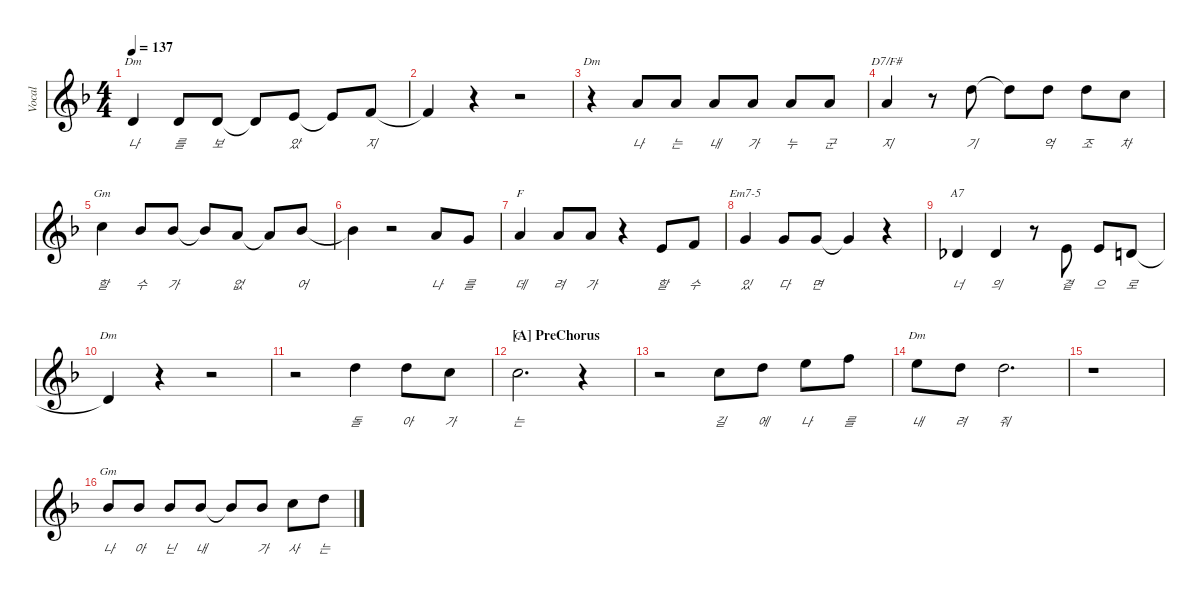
\defaultSystemsLayout 4
\hideDynamics
\bracketExtendMode nobrackets
\track ("Singer" "Vocal") {defaultSystemsLayout 4 instrument voiceoohs}
\staff {score}
\tuning (E4 B3 G3 D3 A2 E2)
\chord ("Dm" x x x x x x)
\chord ("Dm" x 3 x x x x) {showdiagram false showfingering false}
\chord ("D7/F#" 5 x x x x x) {showdiagram false showfingering false}
\chord ("Gm" 8 x x x x x) {firstfret 8 showdiagram false showfingering false}
\chord ("Gm" 6 x x x x x) {firstfret 6 showdiagram false showfingering false}
\chord ("F" 5 x x x x x) {showdiagram false showfingering false}
\chord ("Em7-5" 3 x x x x x) {showdiagram false showfingering false}
\chord ("A7" x 2 x x x x) {showdiagram false showfingering false}
\chord ("C" 8 x x x x x) {firstfret 8 showdiagram false showfingering false}
\chord ("Dm" 12 x x x x x) {firstfret 12 showdiagram false showfingering false}
\ts (4 4)
\tempo 137
\clef g2
\ks f
3.2{acc forcenatural}.4{ch "Dm" lyrics (0 "나") lyrics (1 "") lyrics (2 "") lyrics (3 "") lyrics (4 "") dy mf beam Up} 3.2{acc forcenatural}.8{lyrics (0 "를") lyrics (1 "") lyrics (2 "") lyrics (3 "") lyrics (4 "") beam Up} 3.2{acc forcenatural}.8{lyrics (0 "보") lyrics (1 "") lyrics (2 "") lyrics (3 "") lyrics (4 "") beam Up} 3.2{t acc forcenatural}.8{beam Up} 0.1{acc forcenatural}.8{lyrics (0 "았") lyrics (1 "") lyrics (2 "") lyrics (3 "") lyrics (4 "") beam Up} 0.1{t acc forcenatural}.8{beam Up} 1.1{acc forcenatural}.8{lyrics (0 "지") lyrics (1 "") lyrics (2 "") lyrics (3 "") lyrics (4 "") beam Up} |
1.1{t acc forcenatural}.4{beam Up} r.4{beam Down} r.2{beam Down} |
r.4{ch "Dm" beam Down} 5.1{acc forcenatural}.8{lyrics (0 "나") lyrics (1 "") lyrics (2 "") lyrics (3 "") lyrics (4 "") beam Up} 5.1{acc forcenatural}.8{lyrics (0 "는") lyrics (1 "") lyrics (2 "") lyrics (3 "") lyrics (4 "") beam Up} 5.1{acc forcenatural}.8{lyrics (0 "내") lyrics (1 "") lyrics (2 "") lyrics (3 "") lyrics (4 "") beam Up} 5.1{acc forcenatural}.8{lyrics (0 "가") lyrics (1 "") lyrics (2 "") lyrics (3 "") lyrics (4 "") beam Up} 5.1{acc forcenatural}.8{lyrics (0 "누") lyrics (1 "") lyrics (2 "") lyrics (3 "") lyrics (4 "") beam Up} 5.1{acc forcenatural}.8{lyrics (0 "군") lyrics (1 "") lyrics (2 "") lyrics (3 "") lyrics (4 "") beam Up} |
5.1{acc forcenatural}.4{ch "D7/F#" lyrics (0 "지") lyrics (1 "") lyrics (2 "") lyrics (3 "") lyrics (4 "") beam Up} r.8{beam Down} 10.1{acc forcenatural}.8{lyrics (0 "기") lyrics (1 "") lyrics (2 "") lyrics (3 "") lyrics (4 "") beam Down} 10.1{t acc forcenatural}.8{beam Down} 10.1{acc forcenatural}.8{lyrics (0 "억") lyrics (1 "") lyrics (2 "") lyrics (3 "") lyrics (4 "") beam Down} 10.1{acc forcenatural}.8{lyrics (0 "조") lyrics (1 "") lyrics (2 "") lyrics (3 "") lyrics (4 "") beam Down} 8.1{acc forcenatural}.8{lyrics (0 "차") lyrics (1 "") lyrics (2 "") lyrics (3 "") lyrics (4 "") beam Down} |
8.1{acc forcenatural}.4{ch "Gm" lyrics (0 "할") lyrics (1 "") lyrics (2 "") lyrics (3 "") lyrics (4 "") beam Down} 6.1{acc b}.8{lyrics (0 "수") lyrics (1 "") lyrics (2 "") lyrics (3 "") lyrics (4 "") beam Up} 6.1{acc b}.8{lyrics (0 "가") lyrics (1 "") lyrics (2 "") lyrics (3 "") lyrics (4 "") beam Up} 6.1{t acc b}.8{beam Up} 5.1{acc forcenatural}.8{lyrics (0 "없") lyrics (1 "") lyrics (2 "") lyrics (3 "") lyrics (4 "") beam Up} 5.1{t acc forcenatural}.8{beam Up} 6.1{acc b}.8{lyrics (0 "어") lyrics (1 "") lyrics (2 "") lyrics (3 "") lyrics (4 "") beam Up} |
6.1{t acc b}.4{beam Down} r.2{beam Down} 5.1{acc forcenatural}.8{lyrics (0 "나") lyrics (1 "") lyrics (2 "") lyrics (3 "") lyrics (4 "") beam Up} 3.1{acc forcenatural}.8{lyrics (0 "를") lyrics (1 "") lyrics (2 "") lyrics (3 "") lyrics (4 "") beam Up} |
5.1{acc forcenatural}.4{ch "F" lyrics (0 "데") lyrics (1 "") lyrics (2 "") lyrics (3 "") lyrics (4 "") beam Up} 5.1{acc forcenatural}.8{lyrics (0 "려") lyrics (1 "") lyrics (2 "") lyrics (3 "") lyrics (4 "") beam Up} 5.1{acc forcenatural}.8{lyrics (0 "가") lyrics (1 "") lyrics (2 "") lyrics (3 "") lyrics (4 "") beam Up} r.4{beam Down} 0.1{acc forcenatural}.8{lyrics (0 "할") lyrics (1 "") lyrics (2 "") lyrics (3 "") lyrics (4 "") beam Up} 1.1{acc forcenatural}.8{lyrics (0 "수") lyrics (1 "") lyrics (2 "") lyrics (3 "") lyrics (4 "") beam Up} |
3.1{acc forcenatural}.4{ch "Em7-5" lyrics (0 "있") lyrics (1 "") lyrics (2 "") lyrics (3 "") lyrics (4 "") beam Up} 3.1{acc forcenatural}.8{lyrics (0 "다") lyrics (1 "") lyrics (2 "") lyrics (3 "") lyrics (4 "") beam Up} 3.1{acc forcenatural}.8{lyrics (0 "면") lyrics (1 "") lyrics (2 "") lyrics (3 "") lyrics (4 "") beam Up} 3.1{t acc forcenatural}.4{beam Up} r.4{beam Down} |
2.2{acc b}.4{ch "A7" lyrics (0 "너") lyrics (1 "") lyrics (2 "") lyrics (3 "") lyrics (4 "") beam Up} 2.2{acc b}.4{lyrics (0 "의") lyrics (1 "") lyrics (2 "") lyrics (3 "") lyrics (4 "") beam Up} r.8{beam Down} 0.1{acc forcenatural}.8{lyrics (0 "곁") lyrics (1 "") lyrics (2 "") lyrics (3 "") lyrics (4 "") beam Up} 0.1{acc forcenatural}.8{lyrics (0 "으") lyrics (1 "") lyrics (2 "") lyrics (3 "") lyrics (4 "") beam Up} 3.2{acc forcenatural}.8{lyrics (0 "로") lyrics (1 "") lyrics (2 "") lyrics (3 "") lyrics (4 "") beam Up} |
3.2{t acc forcenatural}.4{ch "Dm" beam Up} r.4{beam Down} r.2{beam Down} |
r.2{beam Down} 10.1{acc forcenatural}.4{lyrics (0 "돌") lyrics (1 "") lyrics (2 "") lyrics (3 "") lyrics (4 "") beam Down} 10.1{acc forcenatural}.8{lyrics (0 "아") lyrics (1 "") lyrics (2 "") lyrics (3 "") lyrics (4 "") beam Down} 8.1{acc forcenatural}.8{lyrics (0 "가") lyrics (1 "") lyrics (2 "") lyrics (3 "") lyrics (4 "") beam Down} |
\section ("A" "PreChorus")
8.1{acc forcenatural}.2{d ch "C" lyrics (0 "는") lyrics (1 "") lyrics (2 "") lyrics (3 "") lyrics (4 "") beam Down} r.4{beam Down} |
r.2{beam Down} 8.1{acc forcenatural}.8{lyrics (0 "길") lyrics (1 "") lyrics (2 "") lyrics (3 "") lyrics (4 "") beam Down} 10.1{acc forcenatural}.8{lyrics (0 "에") lyrics (1 "") lyrics (2 "") lyrics (3 "") lyrics (4 "") beam Down} 12.1{acc forcenatural}.8{lyrics (0 "나") lyrics (1 "") lyrics (2 "") lyrics (3 "") lyrics (4 "") beam Down} 13.1{acc forcenatural}.8{lyrics (0 "를") lyrics (1 "") lyrics (2 "") lyrics (3 "") lyrics (4 "") beam Down} |
12.1{acc forcenatural}.8{ch "Dm" lyrics (0 "내") lyrics (1 "") lyrics (2 "") lyrics (3 "") lyrics (4 "") beam Down} 10.1{acc forcenatural}.8{lyrics (0 "려") lyrics (1 "") lyrics (2 "") lyrics (3 "") lyrics (4 "") beam Down} 10.1{acc forcenatural}.2{d lyrics (0 "줘") lyrics (1 "") lyrics (2 "") lyrics (3 "") lyrics (4 "") beam Down} |
r.1{beam Down} |
6.1{acc b}.8{ch "Gm" lyrics (0 "나") lyrics (1 "") lyrics (2 "") lyrics (3 "") lyrics (4 "") beam Up} 6.1{acc b}.8{lyrics (0 "아") lyrics (1 "") lyrics (2 "") lyrics (3 "") lyrics (4 "") beam Up} 6.1{acc b}.8{lyrics (0 "닌") lyrics (1 "") lyrics (2 "") lyrics (3 "") lyrics (4 "") beam Up} 6.1{acc b}.8{lyrics (0 "내") lyrics (1 "") lyrics (2 "") lyrics (3 "") lyrics (4 "") beam Up} 6.1{t acc b}.8{beam Up} 6.1{acc b}.8{lyrics (0 "가") lyrics (1 "") lyrics (2 "") lyrics (3 "") lyrics (4 "") beam Up} 8.1{acc forcenatural}.8{lyrics (0 "사") lyrics (1 "") lyrics (2 "") lyrics (3 "") lyrics (4 "") beam Down} 10.1{acc forcenatural}.8{lyrics (0 "는") lyrics (1 "") lyrics (2 "") lyrics (3 "") lyrics (4 "") beam Down}
